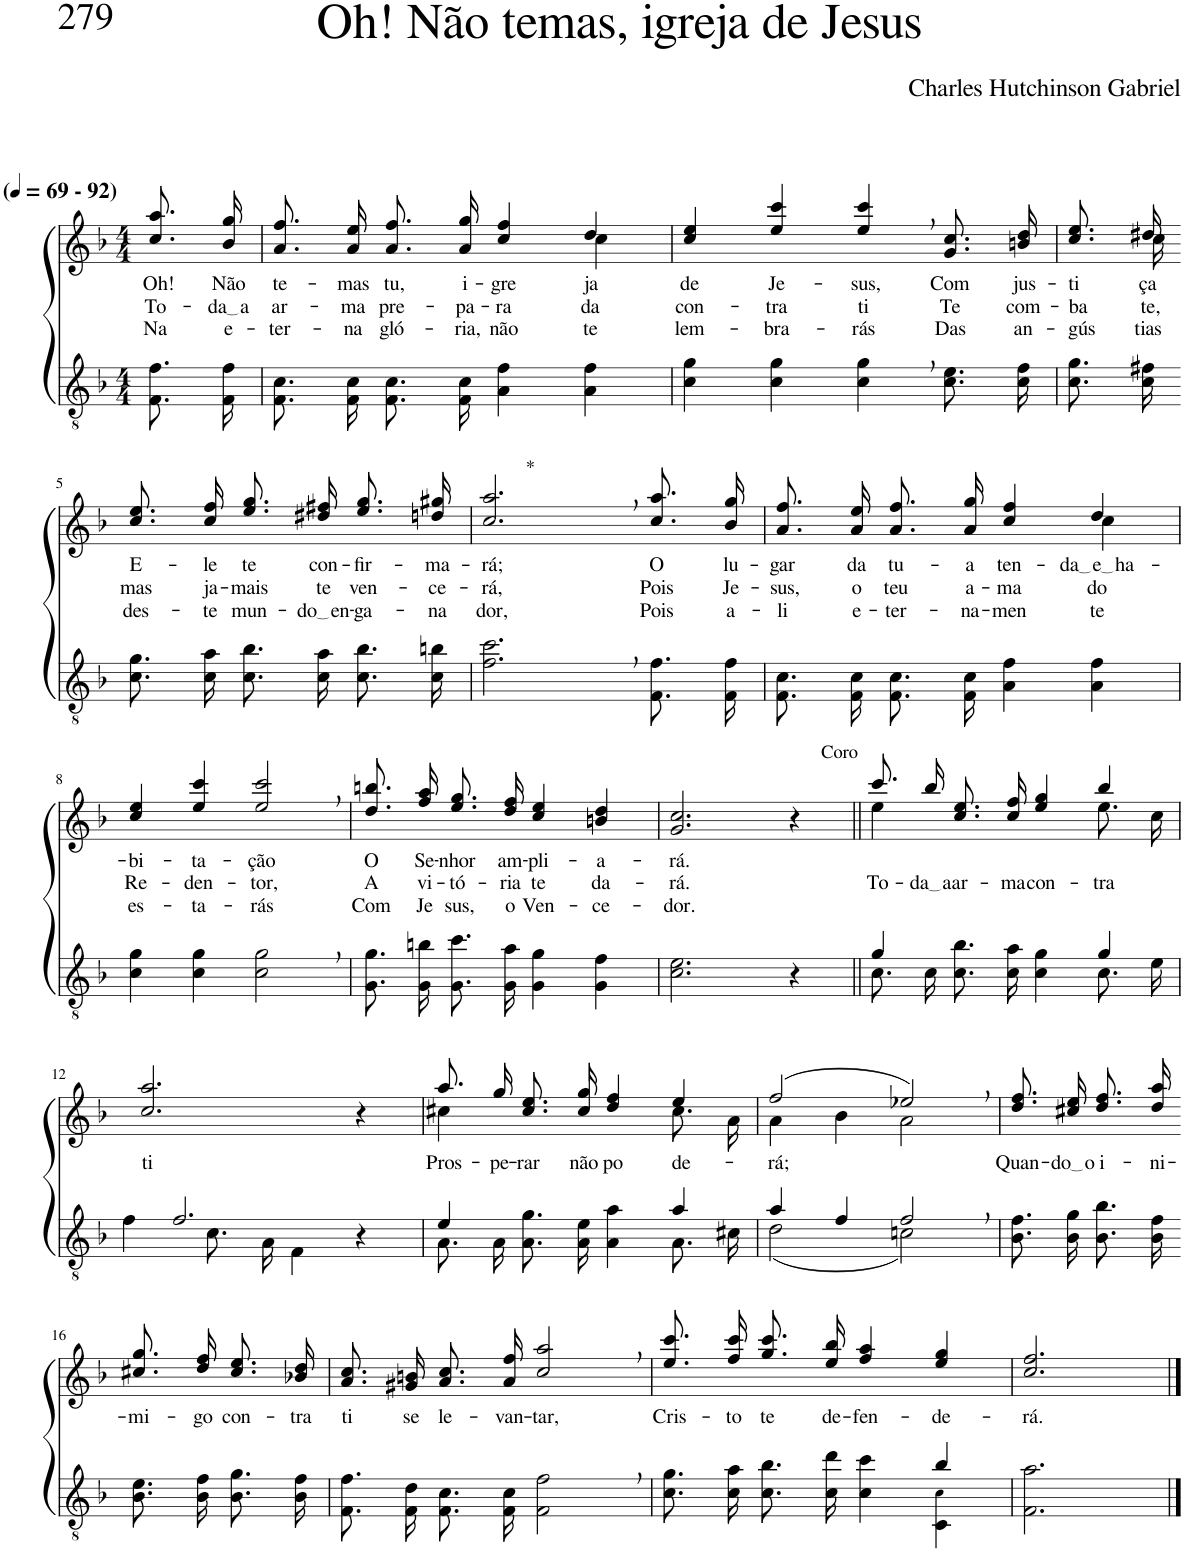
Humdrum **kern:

**kern	**kern	**text	**text	**text
*part2	*part1	*part1	*part1	*part1
*staff2	*staff1	*staff1	*staff1	*staff1
*I"Parte III e IV	*I"Parte I e II	*	*	*
*clefGv2	*clefG2	*	*	*
*Trd5c9	*Trd5c9	*	*	*
*k[b-]	*k[b-]	*	*	*
*M4/4	*M4/4	*	*	*
*MM69	*MM69	*	*	*
=1	=1	=1	=1	=1
!	!LO:TX:a:B:t=(	!	!	!
!	!LO:TX:a:B:t=- 92)	!	!	!
!	!	!LO:LY:b	!LO:LY:b	!LO:LY:b
8.F\ 8.f\L	8.cc\ 8.aa\L	Oh!	To-	Na
!	!	!LO:LY:b	!LO:LY:b	!LO:LY:b
16F\ 16f\Jk	16b-\ 16gg\Jk	Não	da a	e-
=2	=2	=2	=2	=2
!	!	!LO:LY:b	!LO:LY:b	!LO:LY:b
*	*^	*	*	*
8.F/ 8.c/L	8.a\ 8.ff\L	2.ryy	te-	ar-	-ter-
!	!	!	!LO:LY:b	!LO:LY:b	!LO:LY:b
16F/ 16c/Jk	16a\ 16ee\Jk	.	-mas	-ma	-na
!	!	!	!LO:LY:b	!LO:LY:b	!LO:LY:b
8.F/ 8.c/L	8.a\ 8.ff\L	.	tu,	pre-	gló-
!	!	!	!LO:LY:b	!LO:LY:b	!LO:LY:b
16F/ 16c/Jk	16a\ 16gg\Jk	.	i-	-pa-	-ria,
!	!	!	!LO:LY:b	!LO:LY:b	!LO:LY:b
4A\ 4f\	4cc/ 4ff/	.	-gre-	-ra-	não
!	!	!	!LO:LY:b	!LO:LY:b	!LO:LY:b
4A\ 4f\	4dd/	4cc\	-ja	-da	te
=3	=3	=3	=3	=3	=3
!	!	!	!LO:LY:b	!LO:LY:b	!LO:LY:b
*	*v	*v	*	*	*
4c\ 4g\	4cc/ 4ee/	de	con-	lem-
!	!	!LO:LY:b	!LO:LY:b	!LO:LY:b
4c\ 4g\	4ee/ 4ccc/	Je-	-tra	-bra-
!	!	!LO:LY:b	!LO:LY:b	!LO:LY:b
4c\, 4g\,	4ee/, 4ccc/,	-sus,	ti	-rás
!	!	!LO:LY:b	!LO:LY:b	!LO:LY:b
8.c\ 8.e\L	8.g\ 8.cc\L	Com	Te	Das
!	!	!LO:LY:b	!LO:LY:b	!LO:LY:b
16c\ 16f\Jk	16bn\ 16dd\Jk	jus-	com-	an-
=4	=4	=4	=4	=4
!	!	!LO:LY:b	!LO:LY:b	!LO:LY:b
*	*^	*	*	*
8.c\ 8.g\L	8.cc\ 8.ee\L	8.ryy	-ti-	-ba-	-gús-
!	!	!	!LO:LY:b	!LO:LY:b	!LO:LY:b
16c\ 16f#X\Jk	16dd#X\Jk	16cc\	ça	-te,	-tias
!!LO:LB:g=z
=5-	=5-	=5-	=5-	=5-	=5-
!	!	!	!LO:LY:b	!LO:LY:b	!LO:LY:b
*	*v	*v	*	*	*
8.c\ 8.g\L	8.cc\ 8.ee\L	E-	mas	des-
!	!	!LO:LY:b	!LO:LY:b	!LO:LY:b
16c\ 16a\Jk	16cc\ 16ff\Jk	-le	ja-	-te
!	!	!LO:LY:b	!LO:LY:b	!LO:LY:b
8.c\ 8.b-\L	8.ee\ 8.gg\L	te	-mais	mun-
!	!	!LO:LY:b	!LO:LY:b	!LO:LY:b
16c\ 16a\Jk	16dd#X\ 16ff#X\Jk	con-	te	do en
!	!	!LO:LY:b	!LO:LY:b	!LO:LY:b
8.c\ 8.b-\L	8.ee\ 8.gg\L	-fir-	ven-	-ga-
!	!	!LO:LY:b	!LO:LY:b	!LO:LY:b
16c\ 16bn\Jk	16ddn\ 16gg#X\Jk	-ma-	-ce-	-na
=6	=6	=6	=6	=6
!	!LO:TX:a:t=*	!	!	!
!	!	!LO:LY:b	!LO:LY:b	!LO:LY:b
2.f\, 2.cc\,	2.cc/, 2.aa/,	-rá;	-rá,	dor,
!	!	!LO:LY:b	!LO:LY:b	!LO:LY:b
8.F\ 8.f\L	8.cc\ 8.aa\L	O	Pois	Pois
!	!	!LO:LY:b	!LO:LY:b	!LO:LY:b
16F\ 16f\Jk	16b-\ 16gg\Jk	lu-	Je-	a-
=7	=7	=7	=7	=7
!	!	!LO:LY:b	!LO:LY:b	!LO:LY:b
*	*^	*	*	*
8.F/ 8.c/L	8.a\ 8.ff\L	2.ryy	-gar	-sus,	-li
!	!	!	!LO:LY:b	!LO:LY:b	!LO:LY:b
16F/ 16c/Jk	16a\ 16ee\Jk	.	da	o	e-
!	!	!	!LO:LY:b	!LO:LY:b	!LO:LY:b
8.F/ 8.c/L	8.a\ 8.ff\L	.	tu-	teu	-ter-
!	!	!	!LO:LY:b	!LO:LY:b	!LO:LY:b
16F/ 16c/Jk	16a\ 16gg\Jk	.	-a	a-	-na-
!	!	!	!LO:LY:b	!LO:LY:b	!LO:LY:b
4A\ 4f\	4cc/ 4ff/	.	ten-	-ma-	-men-
!	!	!	!LO:LY:b	!	!
!	!	!	!	!LO:LY:b	!LO:LY:b
4A\ 4f\	4dd/	4cc\	.	-do	-te
!!LO:LB:g=z
=8	=8	=8	=8	=8	=8
!	!	!	!LO:LY:b	!LO:LY:b	!LO:LY:b
*	*v	*v	*	*	*
4c\ 4g\	4cc/ 4ee/	-bi-	Re-	es-
!	!	!LO:LY:b	!LO:LY:b	!LO:LY:b
4c\ 4g\	4ee/ 4ccc/	-ta-	-den-	-ta-
!	!	!LO:LY:b	!LO:LY:b	!LO:LY:b
2c\, 2g\,	2ee/, 2ccc/,	-ção	-tor,	-rás
=9	=9	=9	=9	=9
!	!	!LO:LY:b	!LO:LY:b	!LO:LY:b
8.G\ 8.g\L	8.dd\ 8.bbn\L	O	A	Com
!	!	!LO:LY:b	!LO:LY:b	!LO:LY:b
16G\ 16bn\Jk	16ff\ 16aa\Jk	Se-	vi-	Je
!	!	!LO:LY:b	!LO:LY:b	!LO:LY:b
8.G\ 8.cc\L	8.ee\ 8.gg\L	-nhor	-tó-	sus,
!	!	!LO:LY:b	!LO:LY:b	!LO:LY:b
16G\ 16a\Jk	16dd\ 16ff\Jk	am-	-ria	o
!	!	!LO:LY:b	!LO:LY:b	!LO:LY:b
4G\ 4g\	4cc/ 4ee/	-pli-	te	Ven-
!	!	!LO:LY:b	!LO:LY:b	!LO:LY:b
4G\ 4f\	4bn/ 4dd/	-a-	da-	-ce-
=10	=10	=10	=10	=10
!	!	!LO:LY:b	!LO:LY:b	!LO:LY:b
2.c\ 2.e\	2.g/ 2.cc/	-rá.	-rá.	-dor.
!	!LO:TX:a:t=Coro	!	!	!
4r	4r	.	.	.
=11||	=11||	=11||	=11||	=11||
*^	*^	*	*	*
!	!	!	!	!	!LO:LY:b	!
4g/	8.c\L	8.ccc/L	4ee\	.	To-	.
!	!	!	!	!	!LO:LY:b	!
.	16c\Jk	16bb-/Jk	.	.	da a	.
!	!	!	!	!	!LO:LY:b	!
2ryy	8.c\ 8.b-\L	8.cc\ 8.ee\L	2ryy	.	ar-	.
!	!	!	!	!	!LO:LY:b	!
.	16c\ 16a\Jk	16cc\ 16ff\Jk	.	.	-ma	.
!	!	!	!	!	!LO:LY:b	!
.	4c\ 4g\	4ee/ 4gg/	.	.	con-	.
!	!	!	!	!	!LO:LY:b	!
4g/	8.c\L	4bb-/	8.ee\L	.	-tra	.
.	16e\Jk	.	16cc\Jk	.	.	.
!!LO:LB:g=z
=12	=12	=12	=12	=12	=12	=12
!	!	!	!	!LO:LY:b	!	!
*	*	*v	*v	*	*	*
2.f/	4f\	2.cc/ 2.aa/	ti	.	.
.	8.c\L	.	.	.	.
.	16A\Jk	.	.	.	.
.	4F\	.	.	.	.
4r	4ryy	4r	.	.	.
=13	=13	=13	=13	=13	=13
*	*	*^	*	*	*
!	!	!	!	!LO:LY:b	!	!
4e/	8.A\L	8.aa/L	4cc#X\	-Pros-	.	.
!	!	!	!	!LO:LY:b	!	!
.	16A\Jk	16gg/Jk	.	-pe-	.	.
!	!	!	!	!LO:LY:b	!	!
2ryy	8.A\ 8.g\L	8.cc#\ 8.ee\L	2ryy	-rar	.	.
!	!	!	!	!LO:LY:b	!	!
.	16A\ 16e\Jk	16cc#\ 16gg\Jk	.	não	.	.
!	!	!	!	!LO:LY:b	!	!
.	4A\ 4a\	4dd/ 4ff/	.	po-	.	.
!	!	!	!	!LO:LY:b	!	!
4a/	8.A\L	4ee/	8.cc#\L	-de-	.	.
.	16c#X\Jk	.	16a\Jk	.	.	.
=14	=14	=14	=14	=14	=14	=14
!	!	!	!	!LO:LY:b	!	!
4a/	(2d\	(2ff/	4a\	-rá;	.	.
4f/	.	.	4b-\	.	.	.
2f,/	2cn\)	2ee-X,/)	2a\	.	.	.
=15	=15	=15	=15	=15	=15	=15
!	!	!	!	!LO:LY:b	!	!
*v	*v	*	*	*	*	*
*	*v	*v	*	*	*
8.B-\ 8.f\L	8.dd\ 8.ff\L	Quan-	.	.
!	!	!LO:LY:b	!	!
16B-\ 16g\Jk	16cc#X\ 16ee\Jk	do o	.	.
!	!	!LO:LY:b	!	!
8.B-\ 8.b-\L	8.dd\ 8.ff\L	i-	.	.
!	!	!LO:LY:b	!	!
16B-\ 16f\Jk	16dd\ 16aa\Jk	-ni-	.	.
!!LO:LB:g=z
=16-	=16-	=16-	=16-	=16-
!	!	!LO:LY:b	!	!
8.B-\ 8.e\L	8.cc#X\ 8.gg\L	-mi-	.	.
!	!	!LO:LY:b	!	!
16B-\ 16f\Jk	16dd\ 16ff\Jk	-go	.	.
!	!	!LO:LY:b	!	!
8.B-\ 8.g\L	8.cc#\ 8.ee\L	con-	.	.
!	!	!LO:LY:b	!	!
16B-\ 16f\Jk	16b-X\ 16dd\Jk	-tra	.	.
=17	=17	=17	=17	=17
!	!	!LO:LY:b	!	!
8.F/ 8.f/L	8.a/ 8.cc/L	ti	.	.
!	!	!LO:LY:b	!	!
16F/ 16d/Jk	16g#X/ 16bn/Jk	se	.	.
!	!	!LO:LY:b	!	!
8.F/ 8.c/L	8.a\ 8.cc\L	le-	.	.
!	!	!LO:LY:b	!	!
16F/ 16c/Jk	16a\ 16ff\Jk	-van-	.	.
!	!	!LO:LY:b	!	!
2F\, 2f\,	2cc/, 2aa/,	-tar,	.	.
=18	=18	=18	=18	=18
*^	*	*	*	*
!	!	!	!LO:LY:b	!	!
2.ryy	8.c\ 8.g\L	8.ee\ 8.ccc\L	Cris-	.	.
!	!	!	!LO:LY:b	!	!
.	16c\ 16a\Jk	16ff\ 16ccc\Jk	-to	.	.
!	!	!	!LO:LY:b	!	!
.	8.c\ 8.b-\L	8.gg\ 8.ccc\L	te	.	.
!	!	!	!LO:LY:b	!	!
.	16c\ 16dd\Jk	16ee\ 16bb-\Jk	de-	.	.
!	!	!	!LO:LY:b	!	!
.	4c\ 4cc\	4ff/ 4aa/	-fen-	.	.
!	!	!	!LO:LY:b	!	!
4b-/	4C\ 4c!\	4ee/ 4gg/	-de-	.	.
=19	=19	=19	=19	=19	=19
!	!	!	!LO:LY:b	!	!
*v	*v	*	*	*	*
2.F\ 2.a\	2.cc/ 2.ff/	-rá.	.	.
==	==	==	==	==
*-	*-	*-	*-	*-
